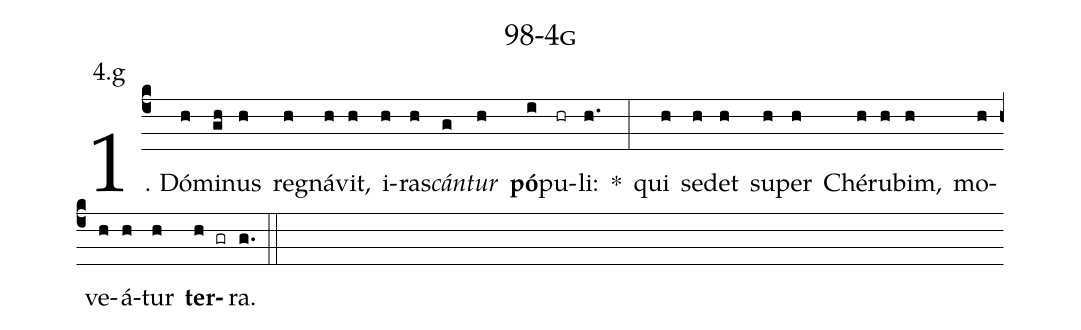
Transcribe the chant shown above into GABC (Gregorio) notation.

name: 98-4g;
annotation: 4.g;
%%
(c4)1. Dó(h)mi(gh)nus(h) re(h)gná(h)vit,(h) i(h)ras(h)<i>cán</i>(g)<i>tur</i>(h) <b>pó</b>(i)pu(hr)li:(h.) *(:) qui(h) se(h)det(h) su(h)per(h) Ché(h)ru(h)bim,(h) mo(h)ve(h)á(h)tur(h) <b>ter</b>(h gr)ra.(g.) (::)
